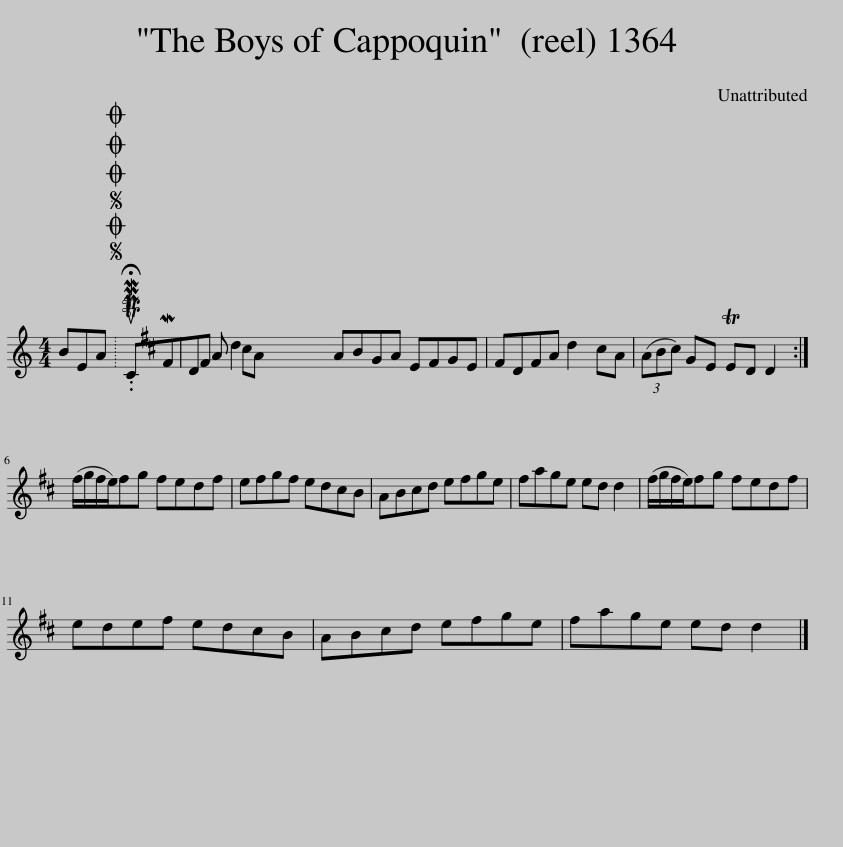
X:1
L:1/8
M:4/4
I:linebreak $
K:C
V:1 treble
V:1
 BEA |SOSOOO .!fermata!PMTuCM^FDF A d2 ^cA | ABGA E^FGE | ^FDFA d2 ^cA | (3(AB^c) GE TED D2 :|$ %5
 (^f/g/f/e/)fg fedf | e^fgf ed^cB | AB^cd e^fge | ^fage ed d2 | (^f/g/f/e/)fg fedf |$ %10
 ede^f ed^cB | AB^cd e^fge | ^fage ed d2 |] %13
